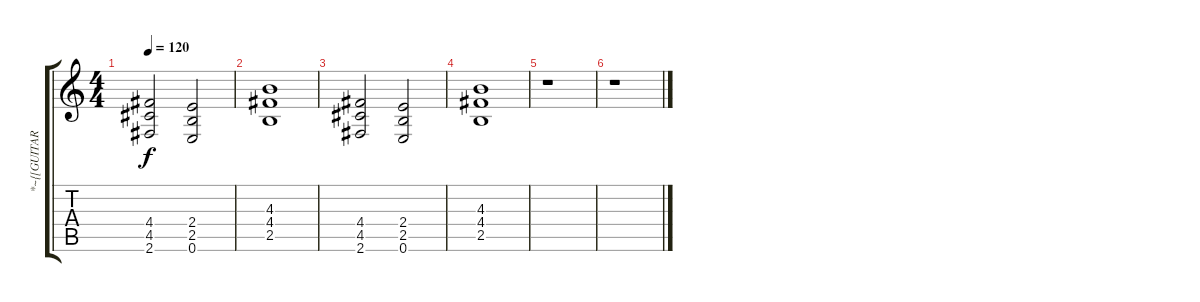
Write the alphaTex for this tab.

\track ("*~{[GUITAR - Tabbed by Peter B.]}~*" "*~{[GUITAR") {instrument distortionguitar}
\staff {score tabs}
\tuning (E4 B3 G3 D3 A2 E2) {hide}
\ts (4 4)
\tempo 120
\clef g2
\ks c
(4.4 4.5 2.6).2{dy f} (2.4 2.5 0.6).2 |
(4.3 4.4 2.5).1 |
(4.4 4.5 2.6).2 (2.4 2.5 0.6).2 |
(4.3 4.4 2.5).1 |
r.1 |
r.1
